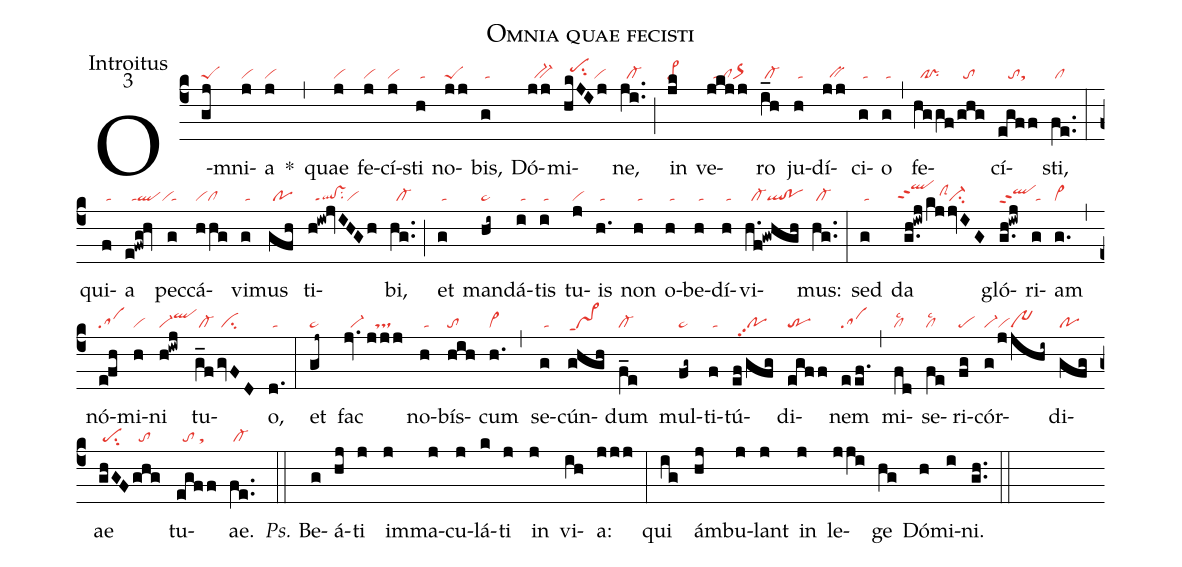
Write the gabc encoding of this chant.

name:Omnia quae fecisti;
office-part:Introitus;
mode:3;
nabc-lines:1;
%%
(c4) O(gj|peS)mni(j|vi)a(j|vi) *(,) quae(j|vi) fe(j|vi)cí(j|vi)sti(h|/ta) no(jj|peS)bis,(g|/ta) Dó(jj|//bv-)mi(hkJIj|//pehisu2/vi)ne,(ji..|//cl-) (;)
in(jk|pe>) ve(jkjj|//ta/clor>)ro(i_h|/cl-) ju(h|/ta)dí(jj|//bv)ci(g|/ta)o(g|/ta) (,) fe(hggf|//cl!pr|/ghg|//to)cí(egff|///tost)sti,(fe..|/cl) (:)
qui(f|/ta)a(e!fwg!hv|//taqlvi) pec(g|/ta)cá(hhg|vicl)vi(g|/ta)mus(gfh|/po) ti(h!iw!jvIHGh|//ql!vsppt1su2vi)bi,(hg..|//cl-) (;)
et(g|/ta) man(hi~|pe~)dá(i|/ta)tis(i|/ta) tu(j|vi)is(h.|/ta) non(h|/ta) o(h|/ta)be(h|/ta)dí(h|/ta)vi(h.f!gwhgh|//cl-ql!po)mus:(hg..|/cl-) (:)
sed(g|/ta) da(g.h!iwj|``qlhkppt2|/kjjvIG|////clShhci-) gló(g.h!iwj|qlhippt2)ri(g|/ta)am(g.|vi>) (,) nó(e!fh|sa)mi(h|vi)ni(h!iwj|vi-qlhj) tu(g_f|/cl-|/gvFD|/ci)o,(d.|/ta) (:)
et(gj~|pe~) fac(jv.//jjj|//vi-///ts) no(h|/ta)bís(hih|to)cum(h.|vi>) (,) se(g|/ta)cún(ghgh|pr~ppt1)dum(f_e|cl-) mul(fg~|pe~)ti(f|/ta)tú(ef/gfg|//popp2)di(egff|tr)nem(eef.|sa) (,)
mi(fd|cllsc2)se(fe|cllsc2)ri(fg|pe)cór(g/jjhi~|vi-vipo~)di(gfg|po)ae(ghGF|/pesu2|/ghg|//to) <nlba>tu(egff|//to/st)</nlba>ae.(fe..|/cl-) (::)

<i>Ps.</i> Be(g)á(hj)ti(j) im(j)ma(j)cu(j)lá(k)ti(j) in(j) vi(ih)a:(jjj) (:) qui(ig) ám(hj)bu(j)lant(j) in(j) le(jji)ge(hg) Dó(h)mi(i)ni.(gh..) (::)
